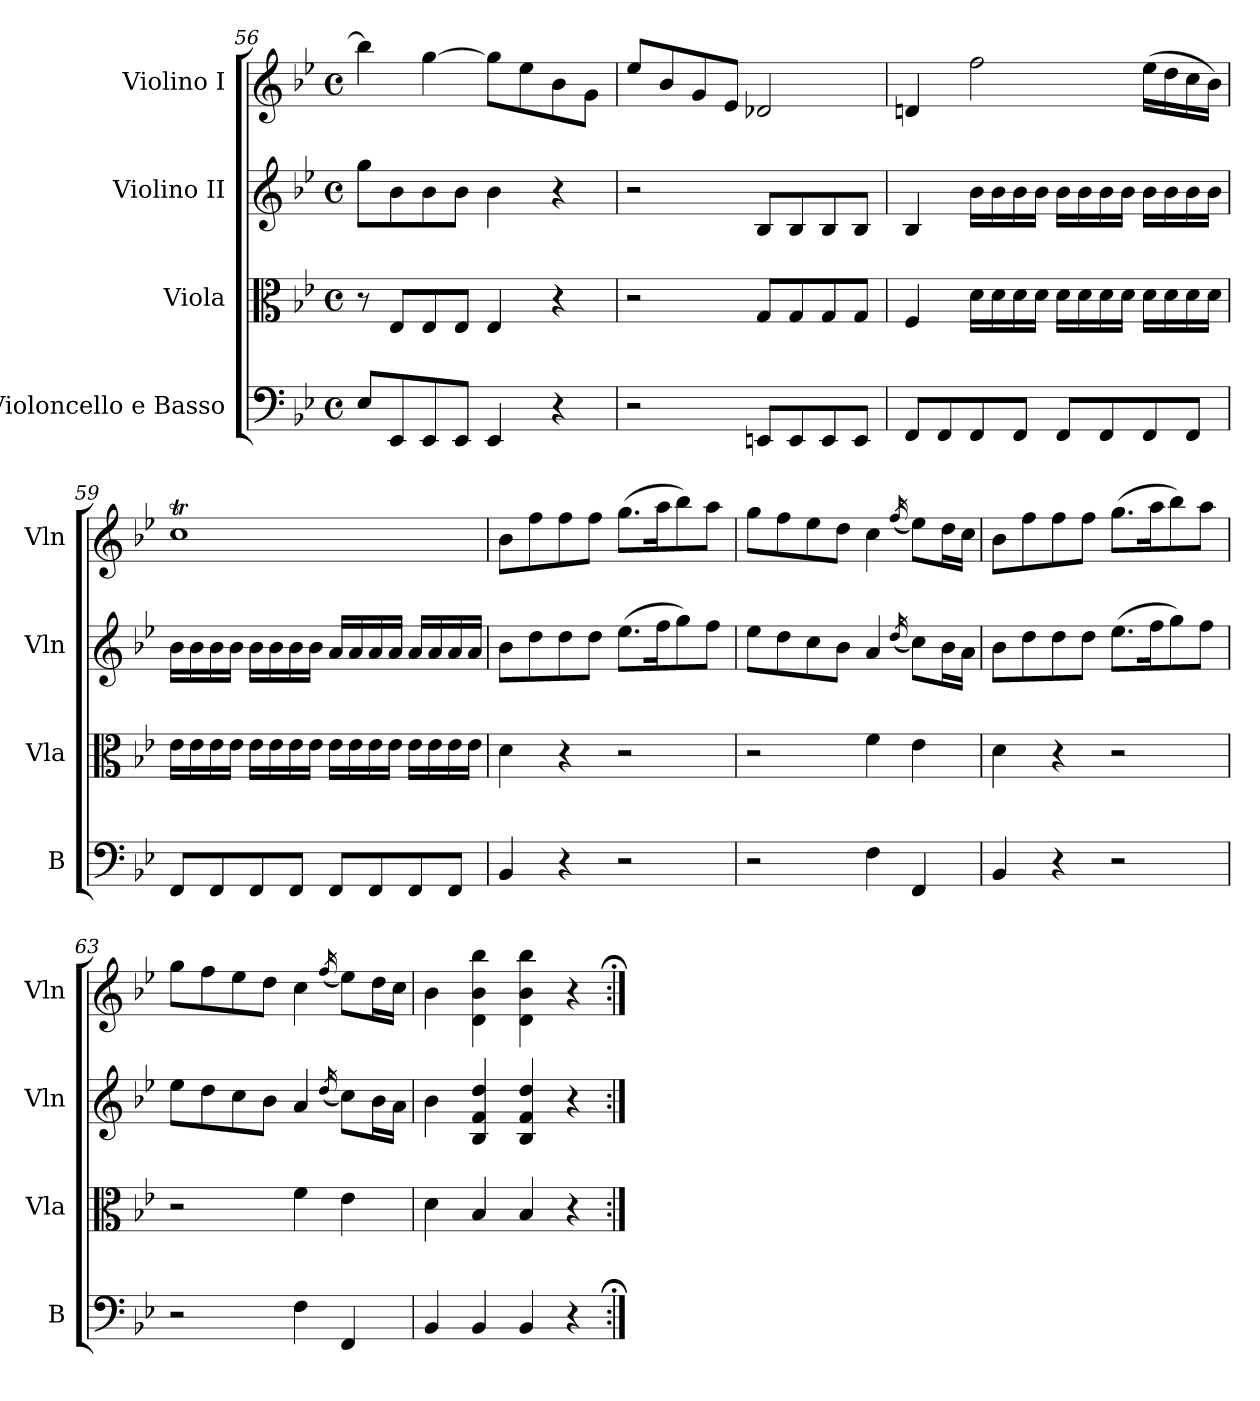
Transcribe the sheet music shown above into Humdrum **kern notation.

**kern	**kern	**kern	**kern
*part4	*part3	*part2	*part1
*staff4	*staff3	*staff2	*staff1
*I"Violoncello e Basso	*I"Viola	*I"Violino II	*I"Violino I
*I'B	*I'Vla	*I'Vln	*I'Vln
*clefF4	*clefC3	*clefG2	*clefG2
*k[b-e-]	*k[b-e-]	*k[b-e-]	*k[b-e-]
*B-:	*B-:	*B-:	*B-:
*M4/4	*M4/4	*M4/4	*M4/4
*met(c)	*met(c)	*met(c)	*met(c)
=56	=56	=56	=56
8E-L	8r	8ggL	4bb-]
8EE-	8E-L	8b-	.
8EE-	8E-	8b-	[4gg
8EE-J	8E-J	8b-J	.
4EE-	4E-	4b-	8ggL]
.	.	.	8ee-
4r	4r	4r	8b-
.	.	.	8gJ
!!LO:LB:g=z
=57	=57	=57	=57
2r	2r	2r	8ee-L
.	.	.	8b-
.	.	.	8g
.	.	.	8e-J
8EEnL	8GL	8B-L	2d-X
8EE	8G	8B-	.
8EE	8G	8B-	.
8EEJ	8GJ	8B-J	.
=58	=58	=58	=58
8FFL	4F	4B-	4dn
8FF	.	.	.
8FF	16dLL	16b-LL	2ff
.	16d	16b-	.
8FFJ	16d	16b-	.
.	16dJJ	16b-JJ	.
8FFL	16dLL	16b-LL	.
.	16d	16b-	.
8FF	16d	16b-	.
.	16dJJ	16b-JJ	.
8FF	16dLL	16b-LL	(16ee-LL
.	16d	16b-	16dd
8FFJ	16d	16b-	16cc
.	16dJJ	16b-JJ	16b-JJ)
=59	=59	=59	=59
8FFL	16e-LL	16b-LL	1ccT
.	16e-	16b-	.
8FF	16e-	16b-	.
.	16e-JJ	16b-JJ	.
8FF	16e-LL	16b-LL	.
.	16e-	16b-	.
8FFJ	16e-	16b-	.
.	16e-JJ	16b-JJ	.
8FFL	16e-LL	16aLL	.
.	16e-	16a	.
8FF	16e-	16a	.
.	16e-JJ	16aJJ	.
8FF	16e-LL	16aLL	.
.	16e-	16a	.
8FFJ	16e-	16a	.
.	16e-JJ	16aJJ	.
!!LO:LB:g=z
=60	=60	=60	=60
4BB-	4d	8b-L	8b-L
.	.	8dd	8ff
4r	4r	8dd	8ff
.	.	8ddJ	8ffJ
2r	2r	(8.ee-L	(8.ggL
.	.	16ffk	16aak
.	.	8gg)	8bb-)
.	.	8ffJ	8aaJ
=61	=61	=61	=61
2r	2r	8ee-L	8ggL
.	.	8dd	8ff
.	.	8cc	8ee-
.	.	8b-J	8ddJ
4F	4f	4a	4cc
.	.	(<16qdd/	(<16qff/
4FF	4e-	8ccL)	8ee-L)
.	.	16b-L	16ddL
.	.	16aJJ	16ccJJ
=62	=62	=62	=62
4BB-	4d	8b-L	8b-L
.	.	8dd	8ff
4r	4r	8dd	8ff
.	.	8ddJ	8ffJ
2r	2r	(8.ee-L	(8.ggL
.	.	16ffk	16aak
.	.	8gg)	8bb-)
.	.	8ffJ	8aaJ
=63	=63	=63	=63
2r	2r	8ee-L	8ggL
.	.	8dd	8ff
.	.	8cc	8ee-
.	.	8b-J	8ddJ
4F	4f	4a	4cc
.	.	(<16qdd/	(<16qff/
4FF	4e-	8ccL)	8ee-L)
.	.	16b-L	16ddL
.	.	16aJJ	16ccJJ
=64	=64	=64	=64
4BB-	4d	4b-	4b-
4BB-	4B-	4dd 4f 4B-	4bb- 4b- 4d
4BB-	4B-	4dd 4f 4B-	4bb- 4b- 4d
4r	4r	4r	4r
=:|!;	=:|!	=:|!	=:|!;
*-	*-	*-	*-
